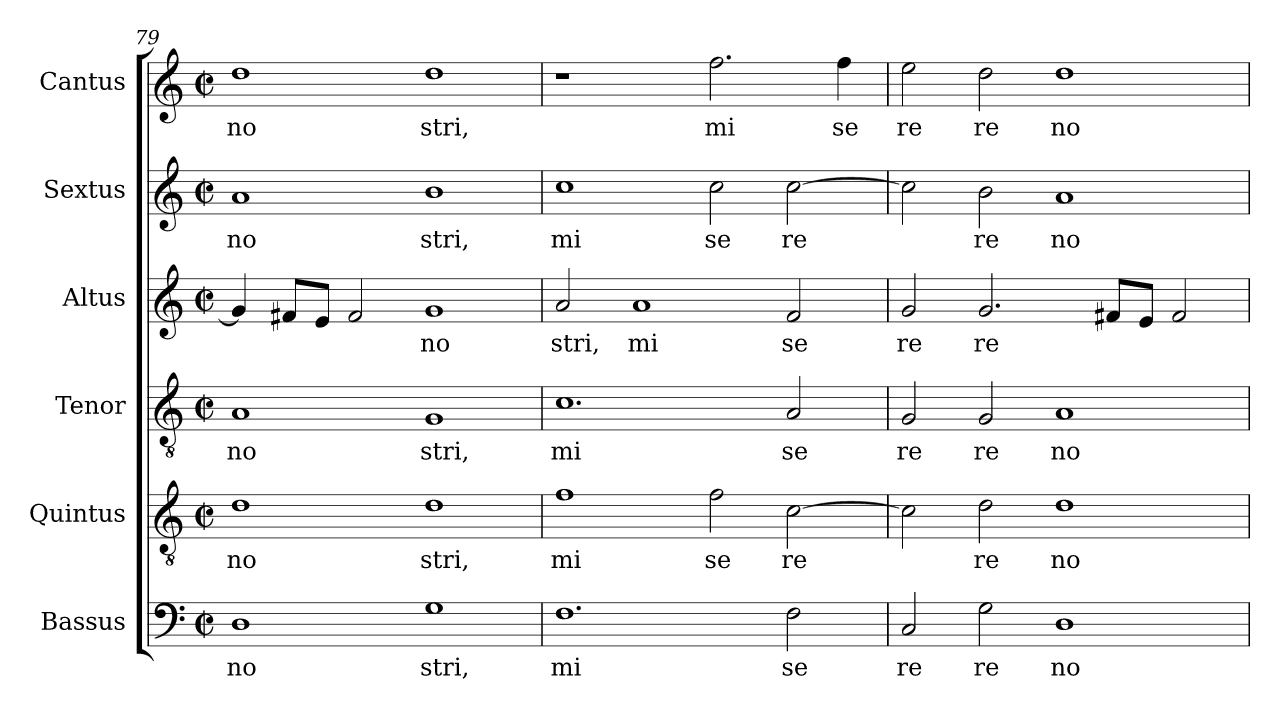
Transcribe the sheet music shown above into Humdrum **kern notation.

**kern	**text	**kern	**text	**kern	**text	**kern	**text	**kern	**text	**kern	**text
*part6	*part6	*part5	*part5	*part4	*part4	*part3	*part3	*part2	*part2	*part1	*part1
*staff6	*staff6	*staff5	*staff5	*staff4	*staff4	*staff3	*staff3	*staff2	*staff2	*staff1	*staff1
*I"Bassus	*	*I"Quintus	*	*I"Tenor	*	*I"Altus	*	*I"Sextus	*	*I"Cantus	*
*clefF4	*	*clefGv2	*	*clefGv2	*	*clefG2	*	*clefG2	*	*clefG2	*
*M2/2	*	*M2/2	*	*M2/2	*	*M2/2	*	*M2/2	*	*M2/2	*
*met(c|)	*	*met(c|)	*	*met(c|)	*	*met(c|)	*	*met(c|)	*	*met(c|)	*
=79	=79	=79	=79	=79	=79	=79	=79	=79	=79	=79	=79
!	!LO:LY:b:cj	!	!LO:LY:b:cj	!	!LO:LY:b:cj	!	!	!	!LO:LY:b:cj	!	!LO:LY:b:cj
1D	no	1d	no	1A	no	4g/]	.	1a	no	1dd	no
.	.	.	.	.	.	8f#/L	.	.	.	.	.
.	.	.	.	.	.	8e/J	.	.	.	.	.
.	.	.	.	.	.	2f#/	.	.	.	.	.
!	!LO:LY:b:cj	!	!LO:LY:b:cj	!	!LO:LY:b:cj	!	!LO:LY:b:cj	!	!LO:LY:b:cj	!	!LO:LY:b:cj
1G	stri,	1d	stri,	1G	stri,	1g	no	1b	stri,	1dd	stri,
=80	=80	=80	=80	=80	=80	=80	=80	=80	=80	=80	=80
!	!LO:LY:b:cj	!	!LO:LY:b:cj	!	!LO:LY:b:cj	!	!LO:LY:b:cj	!	!LO:LY:b:cj	!	!
1.F	mi	1f	mi	1.c	mi	2a/	stri,	1cc	mi	1r	.
!	!	!	!	!	!	!	!LO:LY:b:cj	!	!	!	!
.	.	.	.	.	.	1a	mi	.	.	.	.
!	!	!	!LO:LY:b:cj	!	!	!	!	!	!LO:LY:b:cj	!	!LO:LY:b:cj
.	.	2f\	se	.	.	.	.	2cc\	se	2.ff\	mi
!	!LO:LY:b:cj	!	!LO:LY:b:cj	!	!LO:LY:b:cj	!	!LO:LY:b:cj	!	!LO:LY:b:cj	!	!
2F\	se	[>2c\	re	2A/	se	2f/	se	[>2cc\	re	.	.
!	!	!	!	!	!	!	!	!	!	!	!LO:LY:b:cj
.	.	.	.	.	.	.	.	.	.	4ff\	se
=81	=81	=81	=81	=81	=81	=81	=81	=81	=81	=81	=81
!	!LO:LY:b:cj	!	!	!	!LO:LY:b:cj	!	!LO:LY:b:cj	!	!	!	!LO:LY:b:cj
2C/	re	2c\]	.	2G/	re	2g/	re	2cc\]	.	2ee\	re
!	!LO:LY:b:cj	!	!LO:LY:b:cj	!	!LO:LY:b:cj	!	!LO:LY:b:cj	!	!LO:LY:b:cj	!	!LO:LY:b:cj
2G\	re	2d\	re	2G/	re	2.g/	re	2b\	re	2dd\	re
!	!LO:LY:b:cj	!	!LO:LY:b:cj	!	!LO:LY:b:cj	!	!	!	!LO:LY:b:cj	!	!LO:LY:b:cj
1D	no	1d	no	1A	no	.	.	1a	no	1dd	no
.	.	.	.	.	.	8f#/L	.	.	.	.	.
.	.	.	.	.	.	8e/J	.	.	.	.	.
.	.	.	.	.	.	2f#/	.	.	.	.	.
=	=	=	=	=	=	=	=	=	=	=	=
*-	*-	*-	*-	*-	*-	*-	*-	*-	*-	*-	*-
